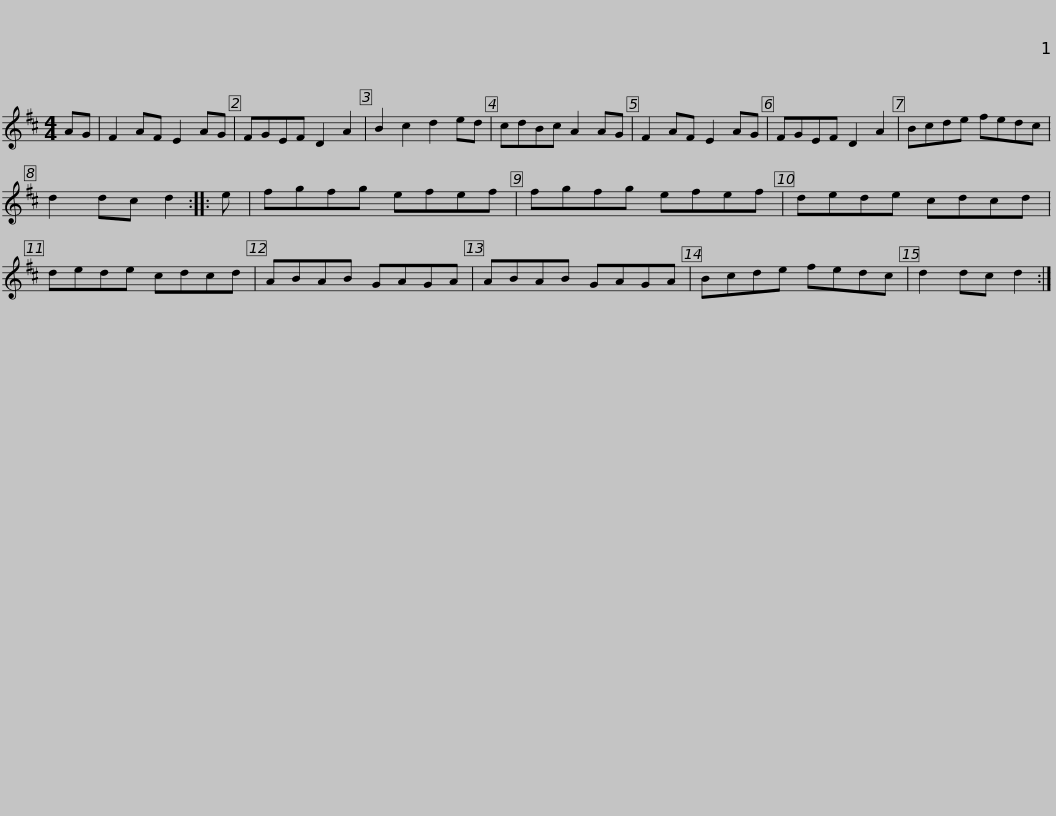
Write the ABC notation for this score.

X:1
L:1/8
M:4/4
I:linebreak $
K:D
V:1 treble
V:1
 AG | F2 AF E2 AG | FGEF D2 A2 | B2 c2 d2 ed | cdBc A2 AG | %5
 F2 AF E2 AG | FGEF D2 A2 |$ Bcde fedc | d2 dc d2 :: e | %10
 fgfg efef | fgfg efef | dede cdcd |$ dede cdcd | ABAB GAGA | %15
 ABAB GAGA | Bcde fedc | d2 dc d2 :| %18
